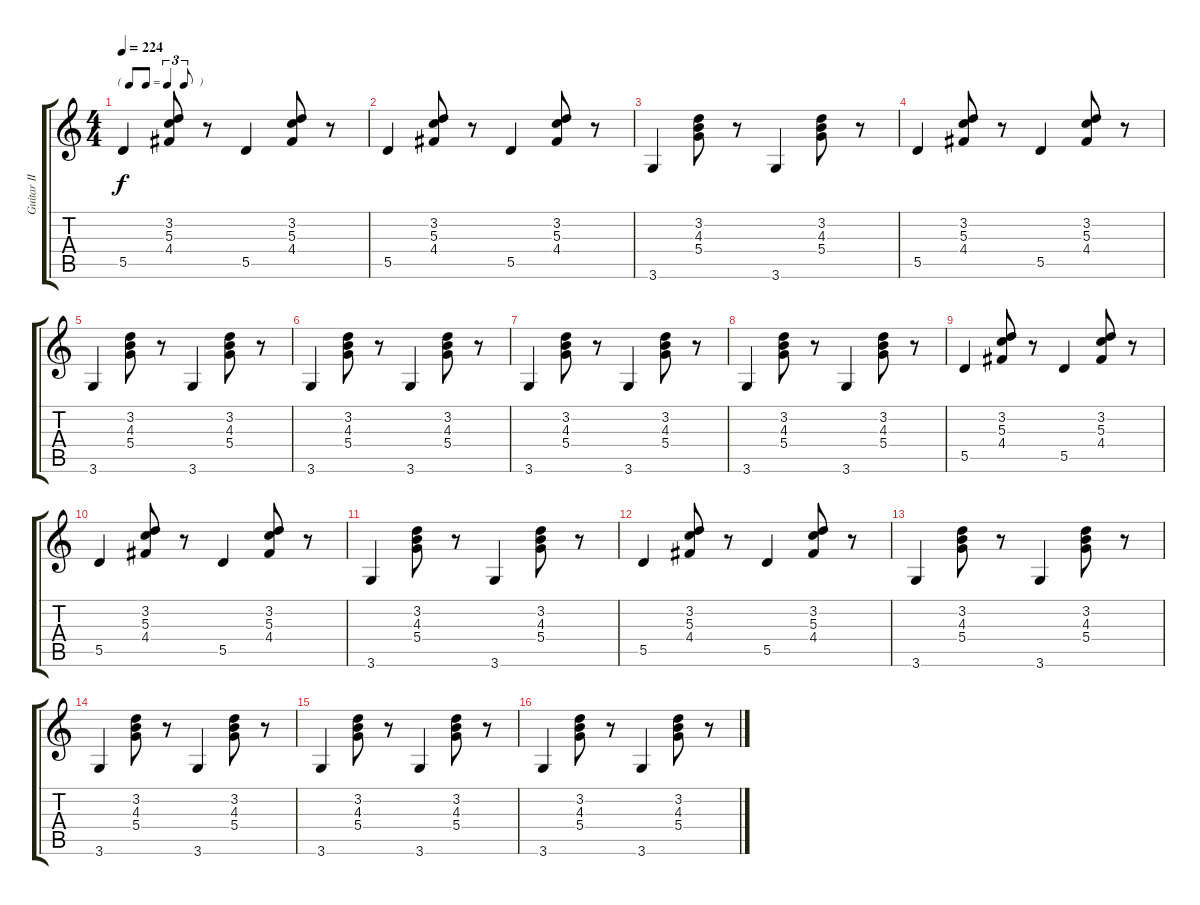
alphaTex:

\track ("Guitar II" "Guitar II") {instrument acousticguitarsteel}
\staff {score tabs}
\tuning (E4 B3 G3 D3 A2 E2) {hide}
\ts (4 4)
\tf triplet8th
\tempo 224
\clef g2
\ks c
5.5.4{dy f} (3.2 5.3 4.4).8 r.8 5.5.4 (3.2 5.3 4.4).8 r.8 |
5.5.4 (3.2 5.3 4.4).8 r.8 5.5.4 (3.2 5.3 4.4).8 r.8 |
3.6.4 (3.2 4.3 5.4).8 r.8 3.6.4 (3.2 4.3 5.4).8 r.8 |
5.5.4 (3.2 5.3 4.4).8 r.8 5.5.4 (3.2 5.3 4.4).8 r.8 |
3.6.4 (3.2 4.3 5.4).8 r.8 3.6.4 (3.2 4.3 5.4).8 r.8 |
3.6.4 (3.2 4.3 5.4).8 r.8 3.6.4 (3.2 4.3 5.4).8 r.8 |
3.6.4 (3.2 4.3 5.4).8 r.8 3.6.4 (3.2 4.3 5.4).8 r.8 |
3.6.4 (3.2 4.3 5.4).8 r.8 3.6.4 (3.2 4.3 5.4).8 r.8 |
5.5.4 (3.2 5.3 4.4).8 r.8 5.5.4 (3.2 5.3 4.4).8 r.8 |
5.5.4 (3.2 5.3 4.4).8 r.8 5.5.4 (3.2 5.3 4.4).8 r.8 |
3.6.4 (3.2 4.3 5.4).8 r.8 3.6.4 (3.2 4.3 5.4).8 r.8 |
5.5.4 (3.2 5.3 4.4).8 r.8 5.5.4 (3.2 5.3 4.4).8 r.8 |
3.6.4 (3.2 4.3 5.4).8 r.8 3.6.4 (3.2 4.3 5.4).8 r.8 |
3.6.4 (3.2 4.3 5.4).8 r.8 3.6.4 (3.2 4.3 5.4).8 r.8 |
3.6.4 (3.2 4.3 5.4).8 r.8 3.6.4 (3.2 4.3 5.4).8 r.8 |
3.6.4 (3.2 4.3 5.4).8 r.8 3.6.4 (3.2 4.3 5.4).8 r.8
